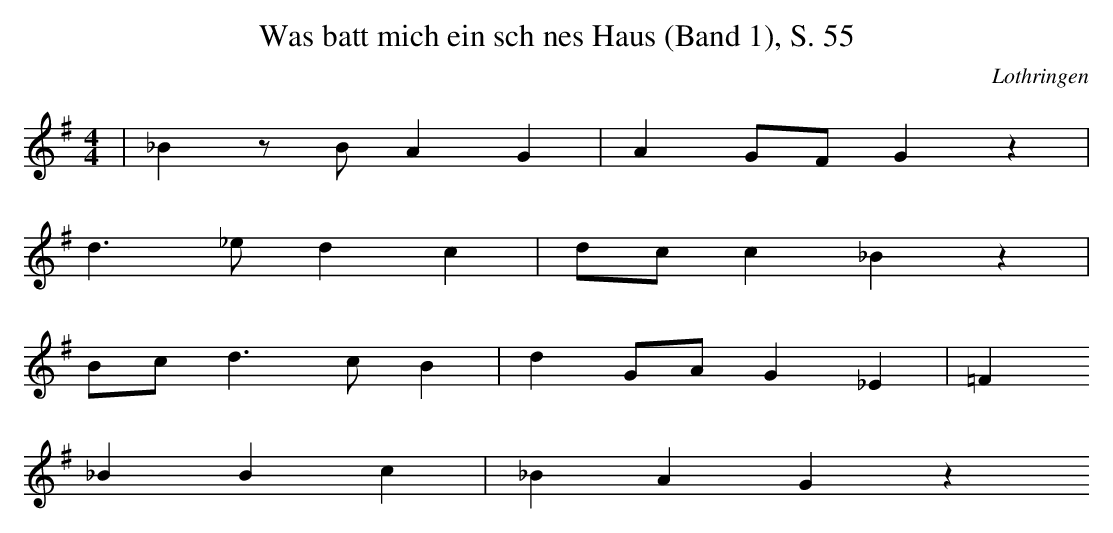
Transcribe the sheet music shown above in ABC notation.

X:1
T: Was batt mich ein schnes Haus (Band 1), S. 55
O: Lothringen
M: 4/4
L: 1/8
K: G
 | _B2zBA2G2 | A2GFG2z2 |
d3_ed2c2 | dcc2_B2z2 |
Bcd3cB2 | d2GAG2_E2 | =F2
_B2B2c2 | _B2A2G2z2
